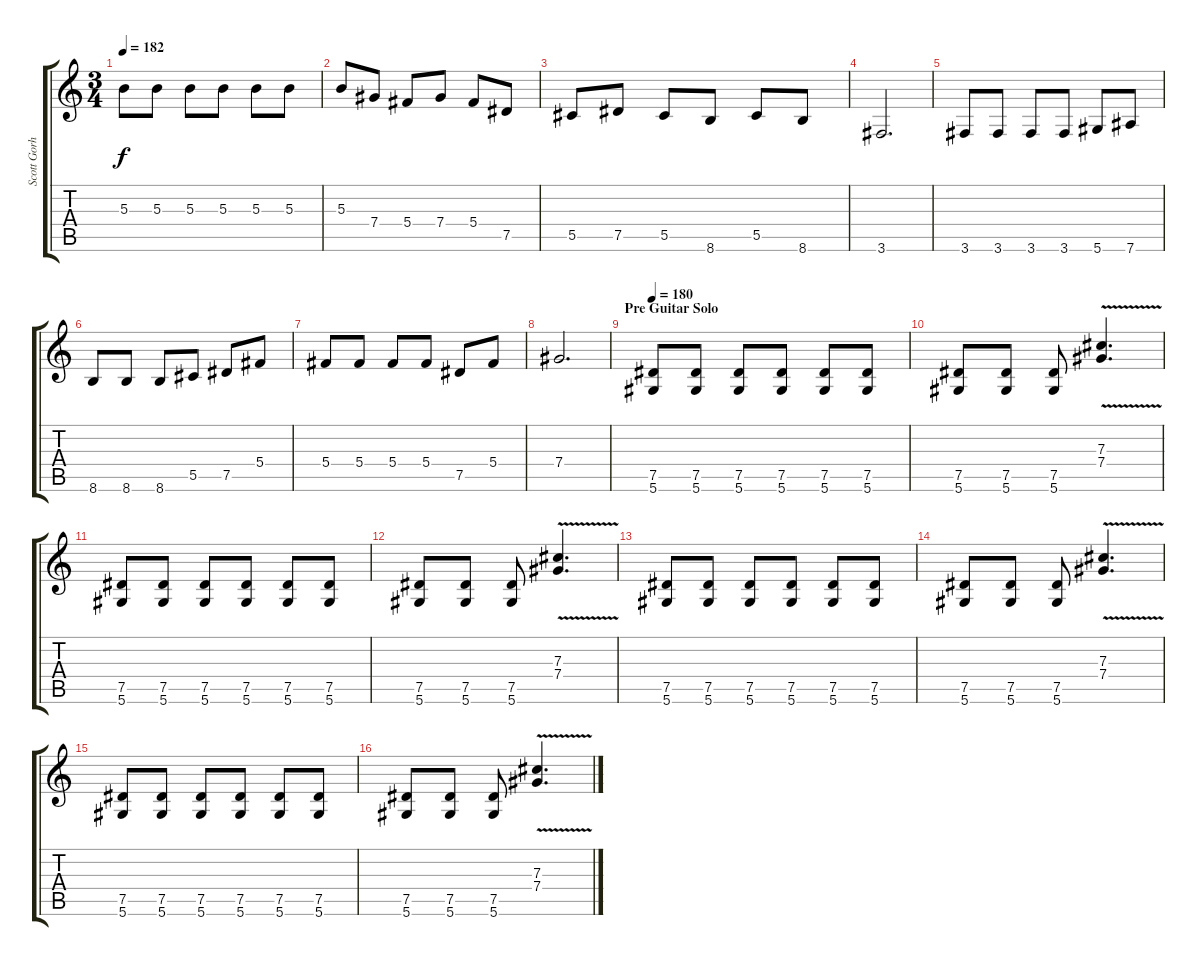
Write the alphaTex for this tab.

\track ("Scott Gorham" "Scott Gorh") {instrument distortionguitar}
\staff {score tabs}
\tuning (Eb4 Bb3 Gb3 Db3 Ab2 Eb2) {hide}
\ts (3 4)
\tempo 182
\clef g2
\ks c
5.3.8{dy f} 5.3.8 5.3.8 5.3.8 5.3.8 5.3.8 |
5.3.8 7.4.8 5.4.8 7.4.8 5.4.8 7.5.8 |
5.5.8 7.5.8 5.5.8 8.6.8 5.5.8 8.6.8 |
3.6.2{d} |
3.6.8 3.6.8 3.6.8 3.6.8 5.6.8 7.6.8 |
8.6.8 8.6.8 8.6.8 5.5.8 7.5.8 5.4.8 |
5.4.8 5.4.8 5.4.8 5.4.8 7.5.8 5.4.8 |
7.4.2{d} |
\section ("" "Pre Guitar Solo")
\tempo 180
(7.5 5.6).8{instrument electricguitarmuted} (7.5 5.6).8 (7.5 5.6).8 (7.5 5.6).8 (7.5 5.6).8 (7.5 5.6).8 |
(7.5 5.6).8 (7.5 5.6).8 (7.5 5.6).8 (7.3 7.4{v}).4{d} |
(7.5 5.6).8 (7.5 5.6).8 (7.5 5.6).8 (7.5 5.6).8 (7.5 5.6).8 (7.5 5.6).8 |
(7.5 5.6).8 (7.5 5.6).8 (7.5 5.6).8 (7.3 7.4{v}).4{d} |
(7.5 5.6).8 (7.5 5.6).8 (7.5 5.6).8 (7.5 5.6).8 (7.5 5.6).8 (7.5 5.6).8 |
(7.5 5.6).8 (7.5 5.6).8 (7.5 5.6).8 (7.3 7.4{v}).4{d} |
(7.5 5.6).8 (7.5 5.6).8 (7.5 5.6).8 (7.5 5.6).8 (7.5 5.6).8 (7.5 5.6).8 |
(7.5 5.6).8 (7.5 5.6).8 (7.5 5.6).8 (7.3 7.4{v}).4{d}
